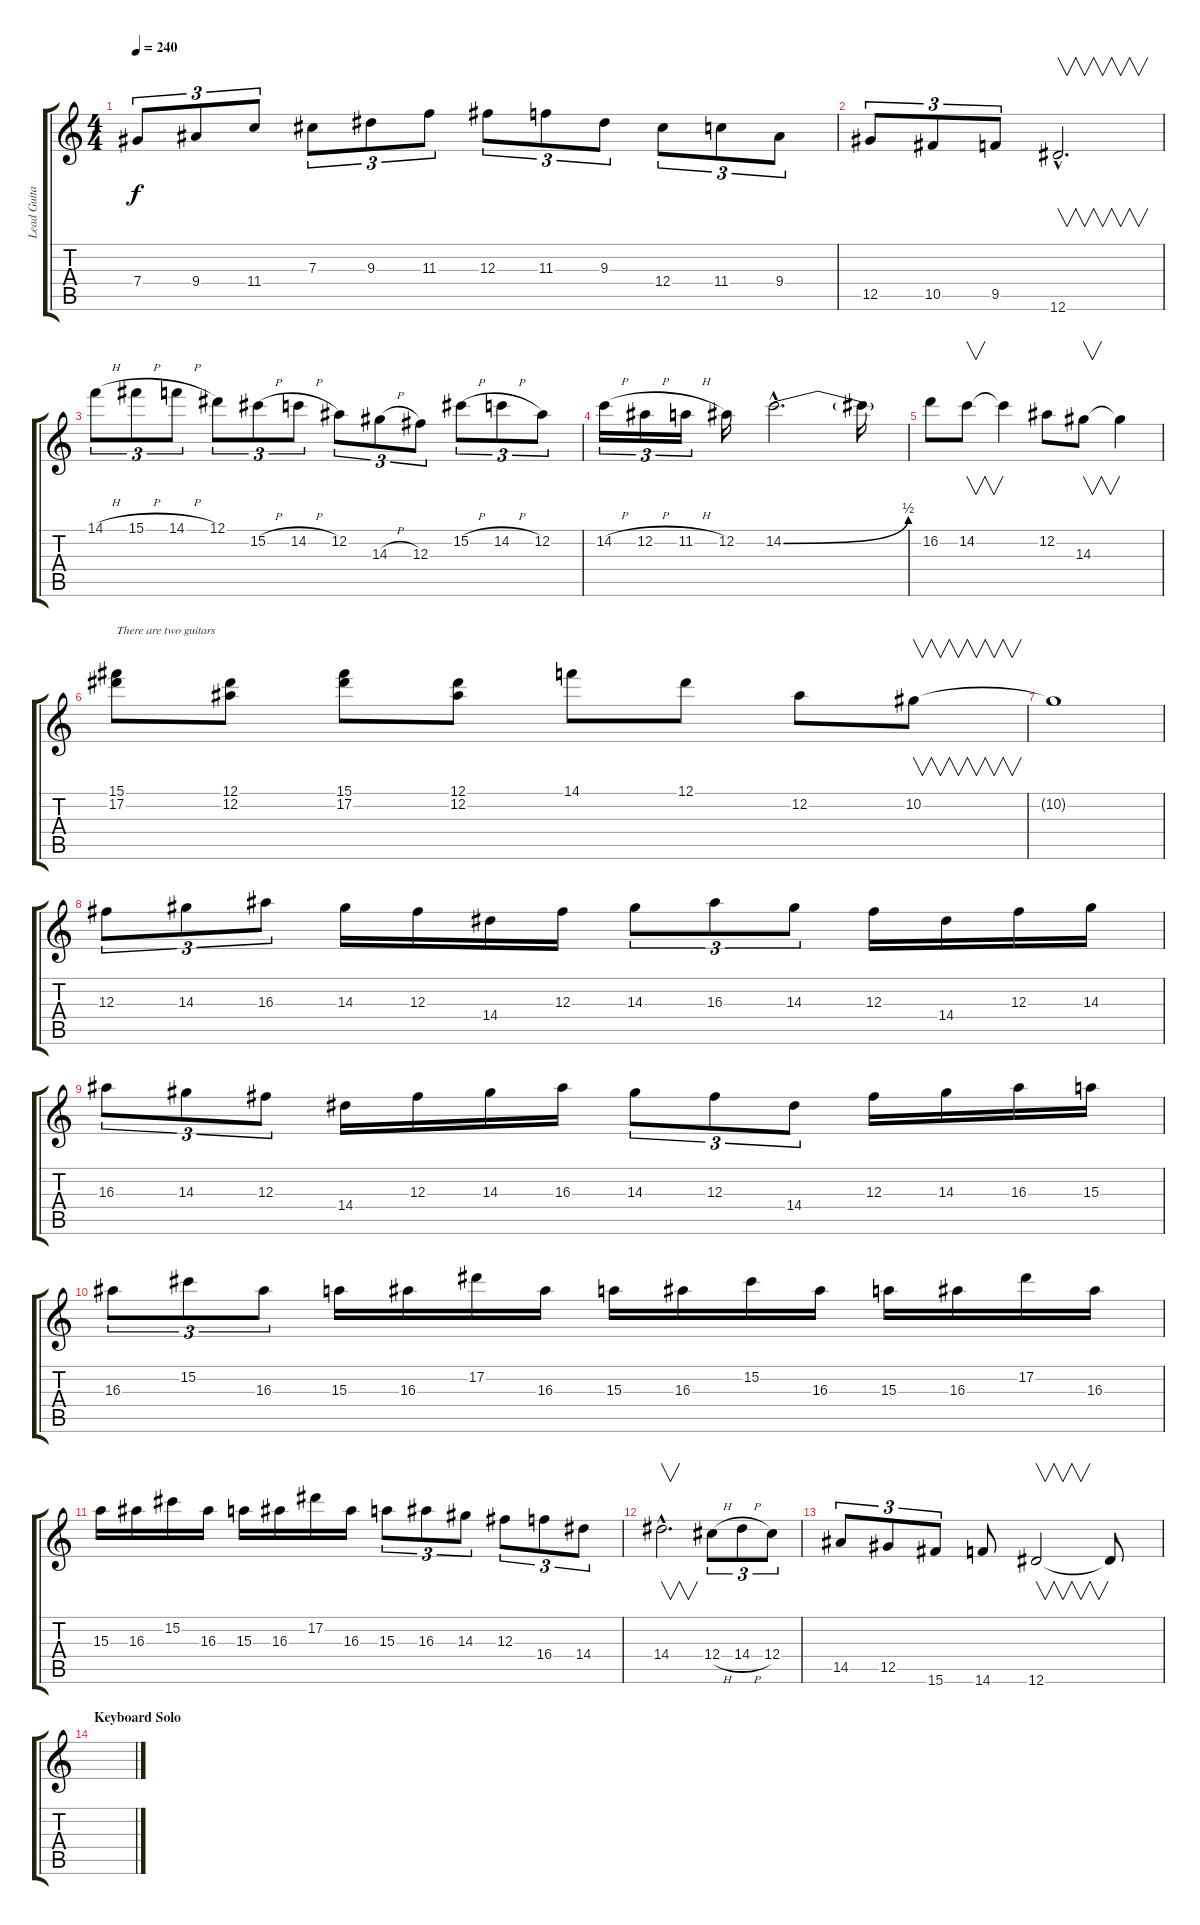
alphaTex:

\track ("Lead Guitar" "Lead Guita") {instrument overdrivenguitar}
\staff {score tabs}
\tuning (Eb4 Bb3 Gb3 Db3 Ab2 Eb2) {hide}
\ts (4 4)
\tempo 240
\clef g2
\ks c
7.4.8{tu (3 2) dy f} 9.4.8{tu (3 2)} 11.4.8{tu (3 2)} 7.3.8{tu (3 2)} 9.3.8{tu (3 2)} 11.3.8{tu (3 2)} 12.3.8{tu (3 2)} 11.3.8{tu (3 2)} 9.3.8{tu (3 2)} 12.4.8{tu (3 2)} 11.4.8{tu (3 2)} 9.4.8{tu (3 2)} |
12.5.8{tu (3 2)} 10.5.8{tu (3 2)} 9.5.8{tu (3 2)} 12.6{hac}.2{v d} |
14.1{h}.8{tu (3 2)} 15.1{h}.8{tu (3 2)} 14.1{h}.8{tu (3 2)} 12.1.8{tu (3 2)} 15.2{h}.8{tu (3 2)} 14.2{h}.8{tu (3 2)} 12.2.8{tu (3 2)} 14.3{h}.8{tu (3 2)} 12.3.8{tu (3 2)} 15.2{h}.8{tu (3 2)} 14.2{h}.8{tu (3 2)} 12.2.8{tu (3 2)} |
14.2{h}.16{tu (3 2)} 12.2{h}.16{tu (3 2)} 11.2{h}.16{tu (3 2)} 12.2.16 14.2{be (bend 0 0 60 2) hac}.2{d} 14.2{t}.16 |
16.2.8 14.2.8{v} 14.2{t}.4 12.2.8 14.3.8{v} 14.3{t}.4 |
(15.1 17.2).8{txt "There are two guitars"} (12.1 12.2).8 (15.1 17.2).8 (12.1 12.2).8 14.1.8 12.1.8 12.2.8 10.2.8{v} |
10.2{t}.1 |
12.3.8{tu (3 2)} 14.3.8{tu (3 2)} 16.3.8{tu (3 2)} 14.3.16 12.3.16 14.4.16 12.3.16 14.3.8{tu (3 2)} 16.3.8{tu (3 2)} 14.3.8{tu (3 2)} 12.3.16 14.4.16 12.3.16 14.3.16 |
16.3.8{tu (3 2)} 14.3.8{tu (3 2)} 12.3.8{tu (3 2)} 14.4.16 12.3.16 14.3.16 16.3.16 14.3.8{tu (3 2)} 12.3.8{tu (3 2)} 14.4.8{tu (3 2)} 12.3.16 14.3.16 16.3.16 15.3.16 |
16.3.8{tu (3 2)} 15.2.8{tu (3 2)} 16.3.8{tu (3 2)} 15.3.16 16.3.16 17.2.16 16.3.16 15.3.16 16.3.16 15.2.16 16.3.16 15.3.16 16.3.16 17.2.16 16.3.16 |
15.3.16 16.3.16 15.2.16 16.3.16 15.3.16 16.3.16 17.2.16 16.3.16 15.3.8{tu (3 2)} 16.3.8{tu (3 2)} 14.3.8{tu (3 2)} 12.3.8{tu (3 2)} 16.4.8{tu (3 2)} 14.4.8{tu (3 2)} |
14.4{hac}.2{v d} 12.4{h}.8{tu (3 2)} 14.4{h}.8{tu (3 2)} 12.4.8{tu (3 2)} |
14.5.8{tu (3 2)} 12.5.8{tu (3 2)} 15.6.8{tu (3 2)} 14.6.8 12.6.2{v} 12.6{t}.8 |
\section ("" "Keyboard Solo")
